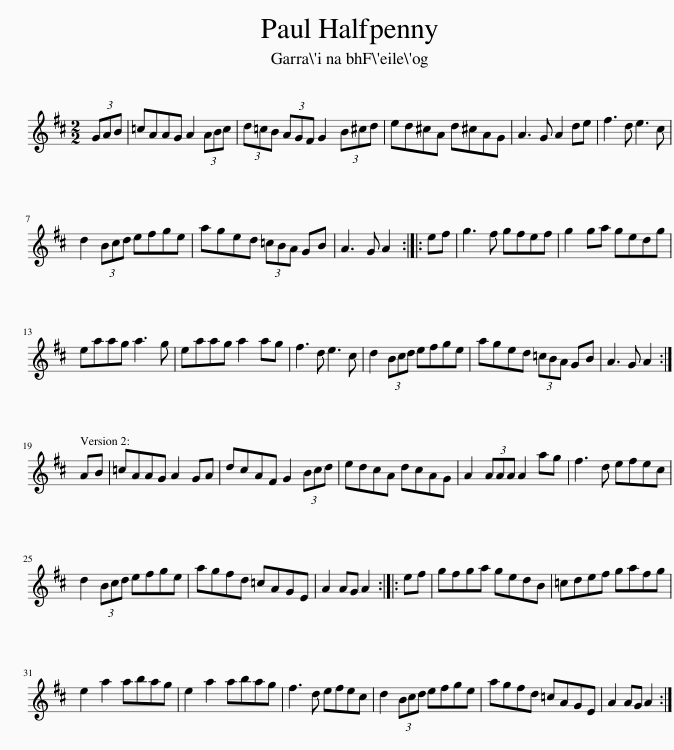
X:1
L:1/8
M:2/2
I:linebreak $
K:D
V:1 treble
V:1
 (3GAB | =cAAG A2 (3ABc | (3d=cB (3AGF G2 (3B^cd | ed^cA d^cAG | A3 G A2 de | %5
 f3 d e3 c |$ d2 (3Bcd efge | aged (3=cBA GB | A3 G A2 :: ef | %10
 g3 f gfef | g2 ga gedg |$ eaag a3 g | eaag a2 ag | f3 d e3 c | %15
 d2 (3Bcd efge | aged (3=cBA GB | A3 G A2 :|$ AB | =cAAG A2 GA | %20
 dcAF G2 (3Bcd | edcA dcAG | A2 (3AAA A2 ag | f3 d efec |$ d2 (3Bcd efge | %25
 agfd =cAGE | A2 AG A2 :: ef | gfga gedB | =cdef gafg |$ %30
 e2 a2 abag | e2 a2 abag | f3 d efec | d2 (3Bcd efge | agfd =cAGE | %35
 A2 AG A2 :| %36
